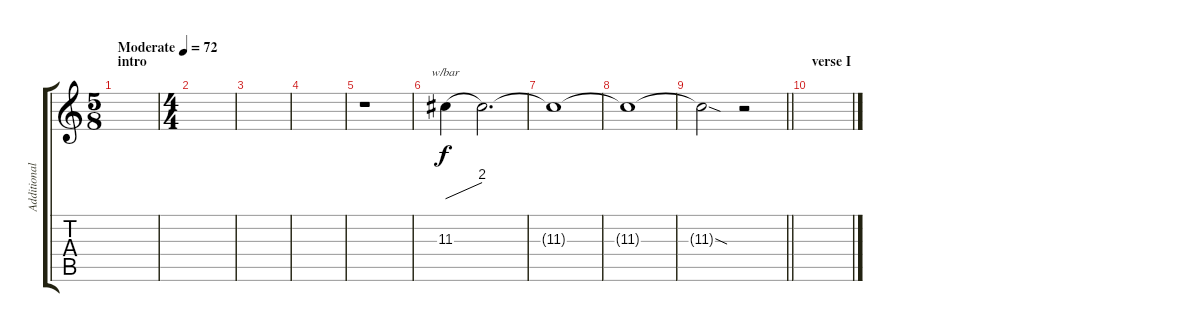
\track ("Additional Stuff" "Additional") {instrument distortionguitar}
\staff {score tabs}
\tuning (B3 Gb3 D3 A2 E2 B1) {hide}
\ts (5 8)
\section ("" "intro")
\tempo (72 "Moderate")
\clef g2
\ks c
|
\ts (4 4)
|
|
|
r.1{volume 0} |
11.3.4{tbe (dive default 0 0 60 8) volume 9 instrument pad8sweep} 11.3{t}.2{d dy f volume 13} |
11.3{t}.1 |
11.3{t}.1 |
\barLineRight lightlight
11.3{sod t}.2 r.2{volume 0} |
\section ("" "verse I")
